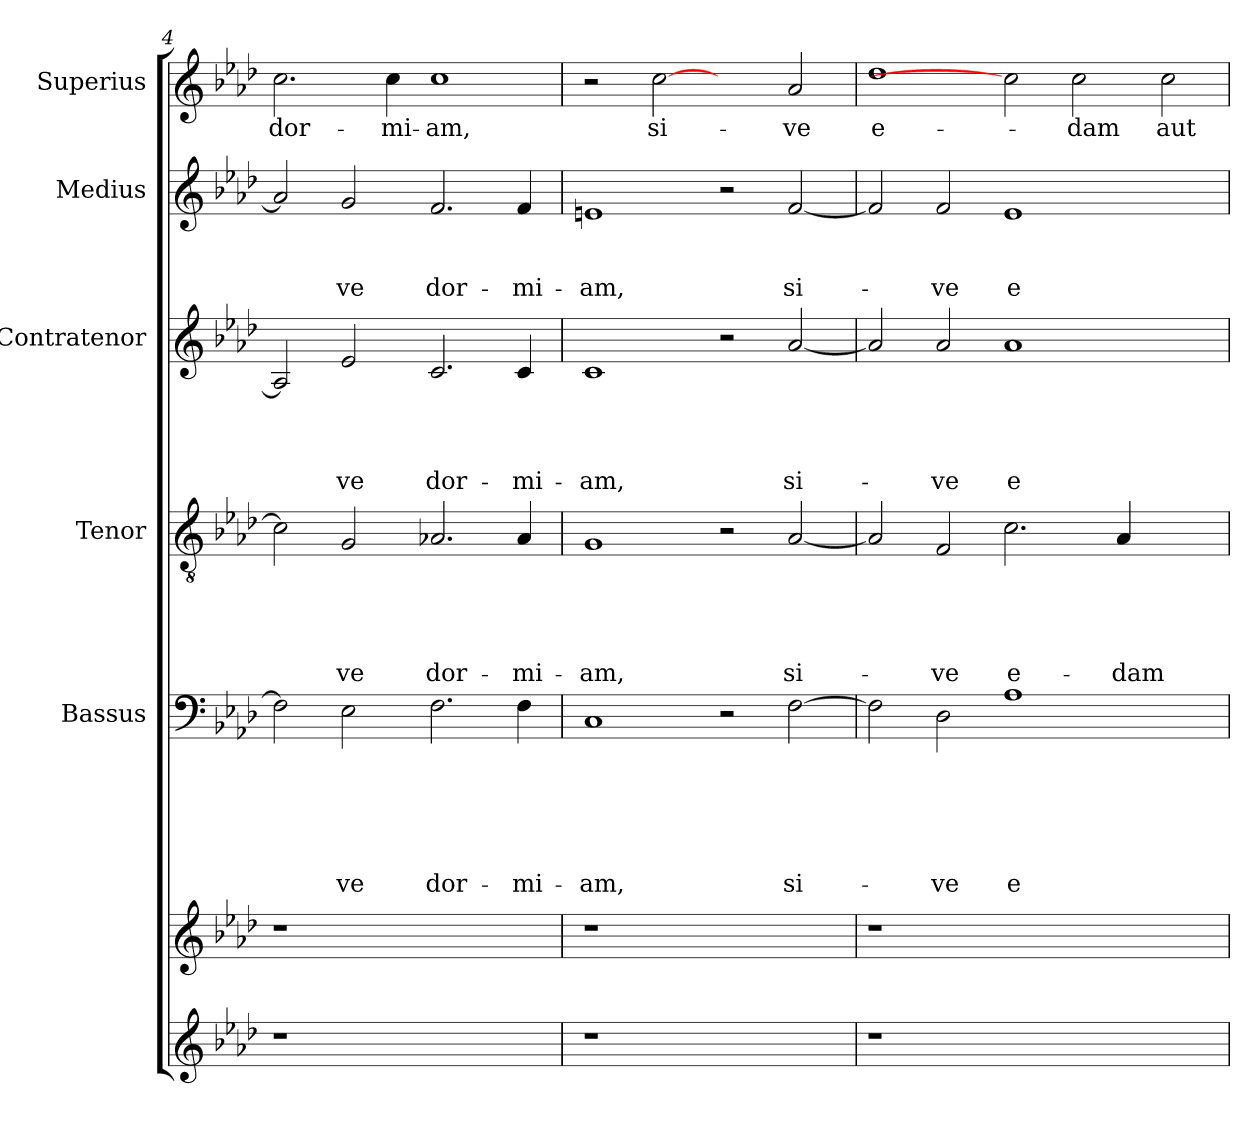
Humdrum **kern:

**kern	**kern	**kern	**text	**text	**text	**text	**text	**text	**kern	**text	**text	**text	**text	**text	**kern	**text	**text	**text	**text	**kern	**text	**text	**text	**kern	**text
*part7	*part6	*part5	*part5	*part5	*part5	*part5	*part5	*part5	*part4	*part4	*part4	*part4	*part4	*part4	*part3	*part3	*part3	*part3	*part3	*part2	*part2	*part2	*part2	*part1	*part1
*staff7	*staff6	*staff5	*staff5	*staff5	*staff5	*staff5	*staff5	*staff5	*staff4	*staff4	*staff4	*staff4	*staff4	*staff4	*staff3	*staff3	*staff3	*staff3	*staff3	*staff2	*staff2	*staff2	*staff2	*staff1	*staff1
*	*	*I"Bassus	*	*	*	*	*	*	*I"Tenor	*	*	*	*	*	*I"Contratenor	*	*	*	*	*I"Medius	*	*	*	*I"Superius	*
*clefG2	*clefG2	*clefF4	*	*	*	*	*	*	*clefGv2	*	*	*	*	*	*clefG2	*	*	*	*	*clefG2	*	*	*	*clefG2	*
*k[b-e-a-d-]	*k[b-e-a-d-]	*k[b-e-a-d-]	*	*	*	*	*	*	*k[b-e-a-d-]	*	*	*	*	*	*k[b-e-a-d-]	*	*	*	*	*k[b-e-a-d-]	*	*	*	*k[b-e-a-d-]	*
*A-:	*A-:	*A-:	*	*	*	*	*	*	*A-:	*	*	*	*	*	*A-:	*	*	*	*	*A-:	*	*	*	*A-:	*
=4	=4	=4	=4	=4	=4	=4	=4	=4	=4	=4	=4	=4	=4	=4	=4	=4	=4	=4	=4	=4	=4	=4	=4	=4	=4
!	!	!	!	!	!	!	!	!	!	!	!	!	!	!	!	!	!	!	!	!	!	!	!	!	!LO:LY:b
1r	1r	2F\]	.	.	.	.	.	.	2c\]	.	.	.	.	.	2A-/]	.	.	.	.	2a-/]	.	.	.	2.cc\	dor-
!	!	!	!	!	!	!	!	!LO:LY:b	!	!	!	!	!	!LO:LY:b	!	!	!	!	!LO:LY:b	!	!	!	!LO:LY:b	!	!
.	.	2E-\	.	.	.	.	.	-ve	2G/	.	.	.	.	-ve	2e-/	.	.	.	-ve	2g/	.	.	-ve	.	.
!	!	!	!	!	!	!	!	!	!	!	!	!	!	!	!	!	!	!	!	!	!	!	!	!	!LO:LY:b
.	.	.	.	.	.	.	.	.	.	.	.	.	.	.	.	.	.	.	.	.	.	.	.	4cc\	-mi-
!	!	!	!	!	!	!	!	!LO:LY:b	!	!	!	!	!	!LO:LY:b	!	!	!	!	!LO:LY:b	!	!	!	!LO:LY:b	!	!LO:LY:b
1ryy	1ryy	2.F\	.	.	.	.	.	dor-	2.A-X/	.	.	.	.	dor-	2.c/	.	.	.	dor-	2.f/	.	.	dor-	1cc	-am,
!	!	!	!	!	!	!	!	!LO:LY:b	!	!	!	!	!	!LO:LY:b	!	!	!	!	!LO:LY:b	!	!	!	!LO:LY:b	!	!
.	.	4F\	.	.	.	.	.	-mi-	4A-/	.	.	.	.	-mi-	4c/	.	.	.	-mi-	4f/	.	.	-mi-	.	.
!!LO:LB:g=z
=5	=5	=5	=5	=5	=5	=5	=5	=5	=5	=5	=5	=5	=5	=5	=5	=5	=5	=5	=5	=5	=5	=5	=5	=5	=5
!	!	!	!	!	!	!	!	!LO:LY:b	!	!	!	!	!	!LO:LY:b	!	!	!	!	!LO:LY:b	!	!	!	!LO:LY:b	!	!
1r	1r	1C	.	.	.	.	.	-am,	1G	.	.	.	.	-am,	1c	.	.	.	-am,	1en	.	.	-am,	2r	.
!	!	!	!	!	!	!	!	!	!	!	!	!	!	!	!	!	!	!	!	!	!	!	!	!	!LO:LY:b
.	.	.	.	.	.	.	.	.	.	.	.	.	.	.	.	.	.	.	.	.	.	.	.	[2cc	si-
1ryy	1ryy	2r	.	.	.	.	.	.	2r	.	.	.	.	.	2r	.	.	.	.	2r	.	.	.	2ryy	.
!	!	!	!	!	!	!	!	!LO:LY:b	!	!	!	!	!	!LO:LY:b	!	!	!	!	!LO:LY:b	!	!	!	!LO:LY:b	!	!LO:LY:b
.	.	[>2F\	.	.	.	.	.	si-	[<2A-/	.	.	.	.	si-	[<2a-/	.	.	.	si-	[<2f/	.	.	si-	2a-/	-ve
=6	=6	=6	=6	=6	=6	=6	=6	=6	=6	=6	=6	=6	=6	=6	=6	=6	=6	=6	=6	=6	=6	=6	=6	=6	=6
!	!	!	!	!	!	!	!	!	!	!	!	!	!	!	!	!	!	!	!	!	!	!	!	!	!LO:LY:b:rj
1r	1r	2F\]	.	.	.	.	.	.	2A-/]	.	.	.	.	.	2a-/]	.	.	.	.	2f/]	.	.	.	1dd-	e-
!	!	!	!	!	!	!	!	!LO:LY:b	!	!	!	!	!	!LO:LY:b	!	!	!	!	!LO:LY:b	!	!	!	!LO:LY:b	!	!
.	.	2D-\	.	.	.	.	.	-ve	2F/	.	.	.	.	-ve	2a-/	.	.	.	-ve	2f/	.	.	-ve	.	.
!	!	!	!	!	!	!	!	!LO:LY:b:rj	!	!	!	!	!	!LO:LY:b	!	!	!	!	!LO:LY:b:rj	!	!	!	!LO:LY:b:rj	!	!
1.ryy	1.ryy	1A-	.	.	.	.	.	e-	2.c\	.	.	.	.	e-	1a-	.	.	.	e-	1e-	.	.	e-	2cc]	.
!	!	!	!	!	!	!	!	!	!	!	!	!	!	!	!	!	!	!	!	!	!	!	!	!	!LO:LY:b
.	.	.	.	.	.	.	.	.	.	.	.	.	.	.	.	.	.	.	.	.	.	.	.	2cc\	-dam
!	!	!	!	!	!	!	!	!	!	!	!	!	!	!LO:LY:b	!	!	!	!	!	!	!	!	!	!	!
.	.	.	.	.	.	.	.	.	4A-/	.	.	.	.	-dam	.	.	.	.	.	.	.	.	.	.	.
!	!	!	!	!	!	!	!	!	!	!	!	!	!	!	!	!	!	!	!	!	!	!	!	!	!LO:LY:b
.	.	2ryy	.	.	.	.	.	.	2ryy	.	.	.	.	.	2ryy	.	.	.	.	2ryy	.	.	.	2cc\	aut
=	=	=	=	=	=	=	=	=	=	=	=	=	=	=	=	=	=	=	=	=	=	=	=	=	=
*-	*-	*-	*-	*-	*-	*-	*-	*-	*-	*-	*-	*-	*-	*-	*-	*-	*-	*-	*-	*-	*-	*-	*-	*-	*-
